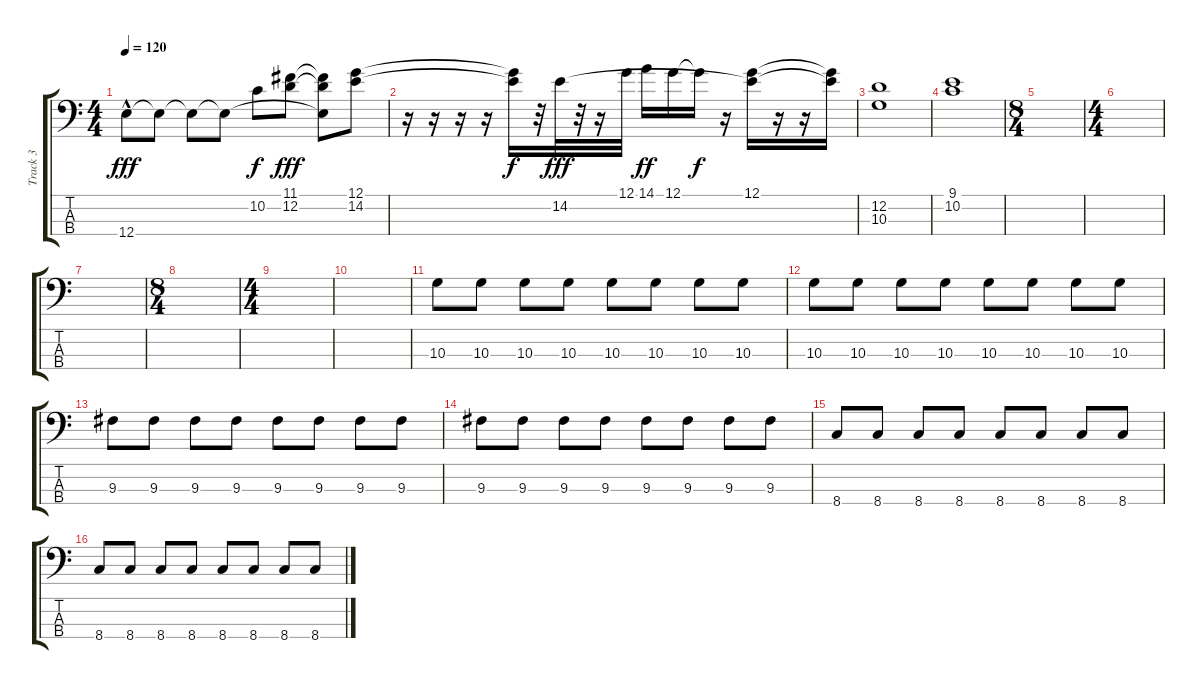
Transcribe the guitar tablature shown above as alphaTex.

\track ("Track 3" "Track 3") {instrument electricbassfinger}
\staff {score tabs}
\tuning (G2 D2 A1 E1) {hide}
\ts (4 4)
\tempo 120
\clef f4
\ks c
12.4{hac}.8{dy fff} 12.4{t}.8 12.4{t}.8 12.4{t}.8 10.2{t}.8{dy f} (11.1 12.2).8{dy fff} (11.1{t} 12.2{t} 12.4{t}).8 (12.1 14.2).8 |
r.16 r.16 r.16 r.16 (12.1{t} 14.2{t}).16{dy f} r.32 14.2.32{dy fff} r.32 r.16 12.1.32 14.1.16{dy ff} 12.1.16 12.1{t}.16{dy f} r.16 (12.1 14.2{t}).16 r.16 r.16 (12.1{t} 14.2{t}).16 |
(12.2 10.3).1 |
(9.1 10.2).1 |
\ts (8 4)
|
\ts (4 4)
|
|
\ts (8 4)
|
\ts (4 4)
|
|
10.3.8 10.3.8 10.3.8 10.3.8 10.3.8 10.3.8 10.3.8 10.3.8 |
10.3.8 10.3.8 10.3.8 10.3.8 10.3.8 10.3.8 10.3.8 10.3.8 |
9.3.8 9.3.8 9.3.8 9.3.8 9.3.8 9.3.8 9.3.8 9.3.8 |
9.3.8 9.3.8 9.3.8 9.3.8 9.3.8 9.3.8 9.3.8 9.3.8 |
8.4.8 8.4.8 8.4.8 8.4.8 8.4.8 8.4.8 8.4.8 8.4.8 |
8.4.8 8.4.8 8.4.8 8.4.8 8.4.8 8.4.8 8.4.8 8.4.8
